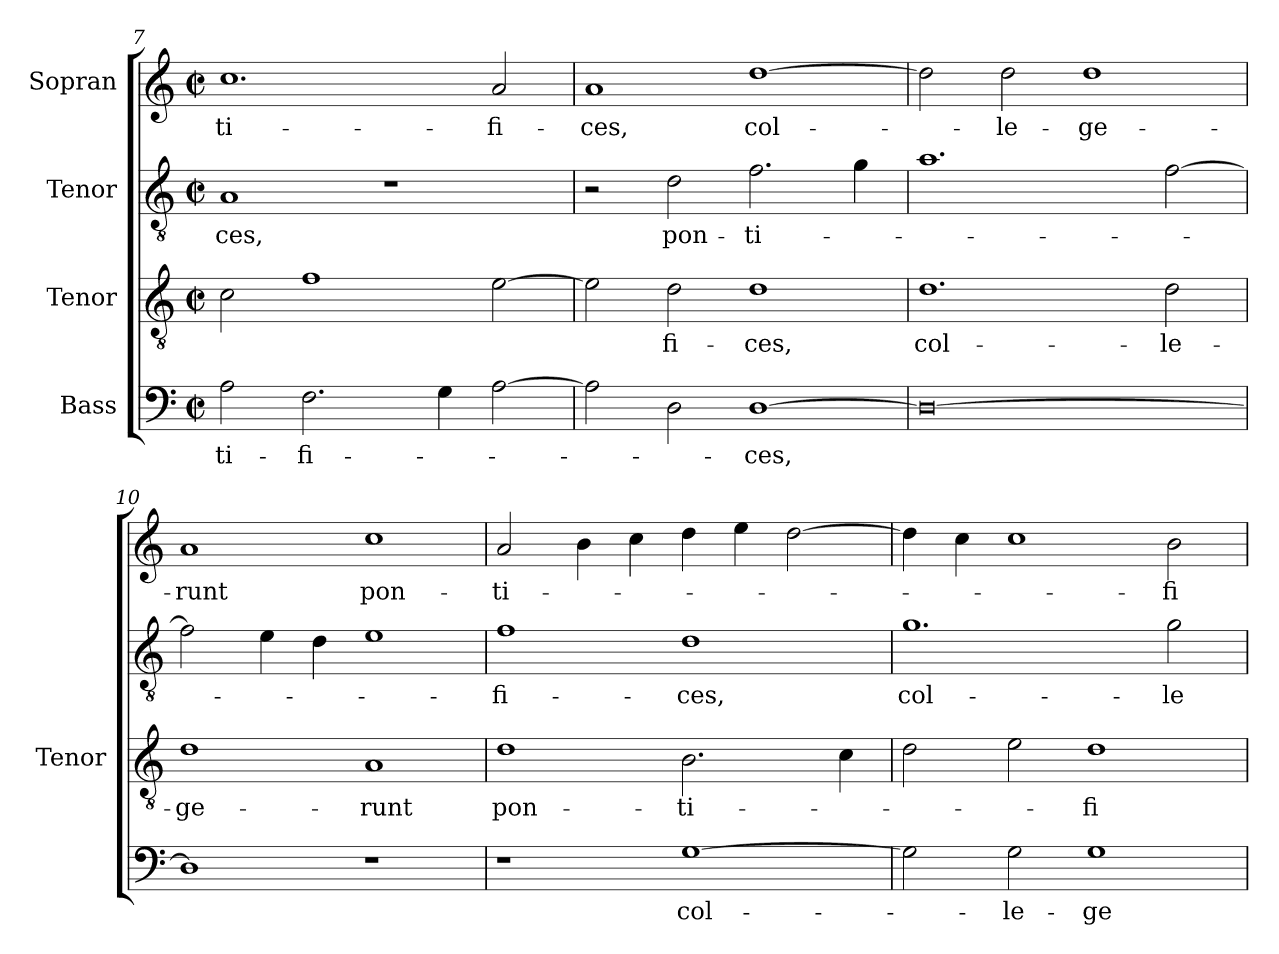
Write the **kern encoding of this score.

**kern	**text	**kern	**text	**kern	**text	**kern	**text
*part4	*part4	*part3	*part3	*part2	*part2	*part1	*part1
*staff4	*staff4	*staff3	*staff3	*staff2	*staff2	*staff1	*staff1
*I"Bass	*	*I"Tenor	*	*I"Tenor	*	*I"Sopran	*
*	*	*I'Tenor	*	*	*	*	*
*clefF4	*	*clefGv2	*	*clefGv2	*	*clefG2	*
*	*	*ITrd7c12	*	*ITrd7c12	*	*	*
*k[]	*	*k[]	*	*k[]	*	*k[]	*
*M2/2	*	*M2/2	*	*M2/2	*	*M2/2	*
*met(c|)	*	*met(c|)	*	*met(c|)	*	*met(c|)	*
=7	=7	=7	=7	=7	=7	=7	=7
!	!LO:LY:b:color=#000000	!	!	!	!	!	!
!	!	!	!	!	!LO:LY:b:color=#000000	!	!
!	!	!	!	!	!	!	!LO:LY:b:color=#000000
2Ai\	-ti-	2Ci\	.	1AAi	-ces,	1.cci	-ti-
!	!LO:LY:b:color=#000000	!	!	!	!	!	!
2.Fi\	-fi-	1Fi	.	.	.	.	.
.	.	.	.	1r	.	.	.
4Gi\	.	.	.	.	.	.	.
!	!	!	!	!	!	!	!LO:LY:b:color=#000000
[>2Ai\	.	[>2Ei\	.	.	.	2ai/	-fi-
!!LO:LB:g=z
=8	=8	=8	=8	=8	=8	=8	=8
!	!	!	!	!	!	!	!LO:LY:b:color=#000000
2Ai\]	.	2Ei\]	.	2r	.	1ai	-ces,
!	!	!	!LO:LY:b:color=#000000	!	!	!	!
!	!	!	!	!	!LO:LY:b:color=#000000	!	!
2Di\	.	2Di\	-fi-	2Di\	pon-	.	.
!	!LO:LY:b:color=#000000	!	!	!	!	!	!
!	!	!	!LO:LY:b:color=#000000	!	!	!	!
!	!	!	!	!	!LO:LY:b:color=#000000	!	!
!	!	!	!	!	!	!	!LO:LY:b:color=#000000
[>1Di	-ces,	1Di	-ces,	2.Fi\	-ti-	[>1ddi	col-
.	.	.	.	4Gi\	.	.	.
=9	=9	=9	=9	=9	=9	=9	=9
!	!	!	!LO:LY:b:color=#000000	!	!	!	!
0Di_>	.	1.Di	col-	1.Ai	.	2ddi\]	.
!	!	!	!	!	!	!	!LO:LY:b:color=#000000
.	.	.	.	.	.	2ddi\	-le-
!	!	!	!	!	!	!	!LO:LY:b:color=#000000
.	.	.	.	.	.	1ddi	-ge-
!	!	!	!LO:LY:b:color=#000000	!	!	!	!
.	.	2Di\	-le-	[>2Fi\	.	.	.
=10	=10	=10	=10	=10	=10	=10	=10
!	!	!	!LO:LY:b:color=#000000	!	!	!	!
!	!	!	!	!	!	!	!LO:LY:b:color=#000000
1Di]	.	1Di	-ge-	2Fi\]	.	1ai	-runt
.	.	.	.	4Ei\	.	.	.
.	.	.	.	4Di\	.	.	.
!	!	!	!LO:LY:b:color=#000000	!	!	!	!
!	!	!	!	!	!	!	!LO:LY:b:color=#000000
1r	.	1AAi	-runt	1Ei	.	1cci	pon-
=11	=11	=11	=11	=11	=11	=11	=11
!	!	!	!LO:LY:b:color=#000000	!	!	!	!
!	!	!	!	!	!LO:LY:b:color=#000000	!	!
!	!	!	!	!	!	!	!LO:LY:b:color=#000000
1r	.	1Di	pon-	1Fi	-fi-	2ai/	-ti-
.	.	.	.	.	.	4bi\	.
.	.	.	.	.	.	4cci\	.
!	!LO:LY:b:color=#000000	!	!	!	!	!	!
!	!	!	!LO:LY:b:color=#000000	!	!	!	!
!	!	!	!	!	!LO:LY:b:color=#000000	!	!
[>1Gi	col-	2.BBi\	-ti-	1Di	-ces,	4ddi\	.
.	.	.	.	.	.	4eei\	.
.	.	.	.	.	.	[>2ddi\	.
.	.	4Ci\	.	.	.	.	.
=12	=12	=12	=12	=12	=12	=12	=12
!	!	!	!	!	!LO:LY:b:color=#000000	!	!
2Gi\]	.	2Di\	.	1.Gi	col-	4ddi\]	.
.	.	.	.	.	.	4cci\	.
!	!LO:LY:b:color=#000000	!	!	!	!	!	!
2Gi\	-le-	2Ei\	.	.	.	1cci	.
!	!LO:LY:b:color=#000000	!	!	!	!	!	!
!	!	!	!LO:LY:b:color=#000000	!	!	!	!
1Gi	-ge-	1Di	-fi-	.	.	.	.
!	!	!	!	!	!LO:LY:b:color=#000000	!	!
!	!	!	!	!	!	!	!LO:LY:b:color=#000000
.	.	.	.	2Gi\	-le-	2bi\	-fi-
=	=	=	=	=	=	=	=
*-	*-	*-	*-	*-	*-	*-	*-
